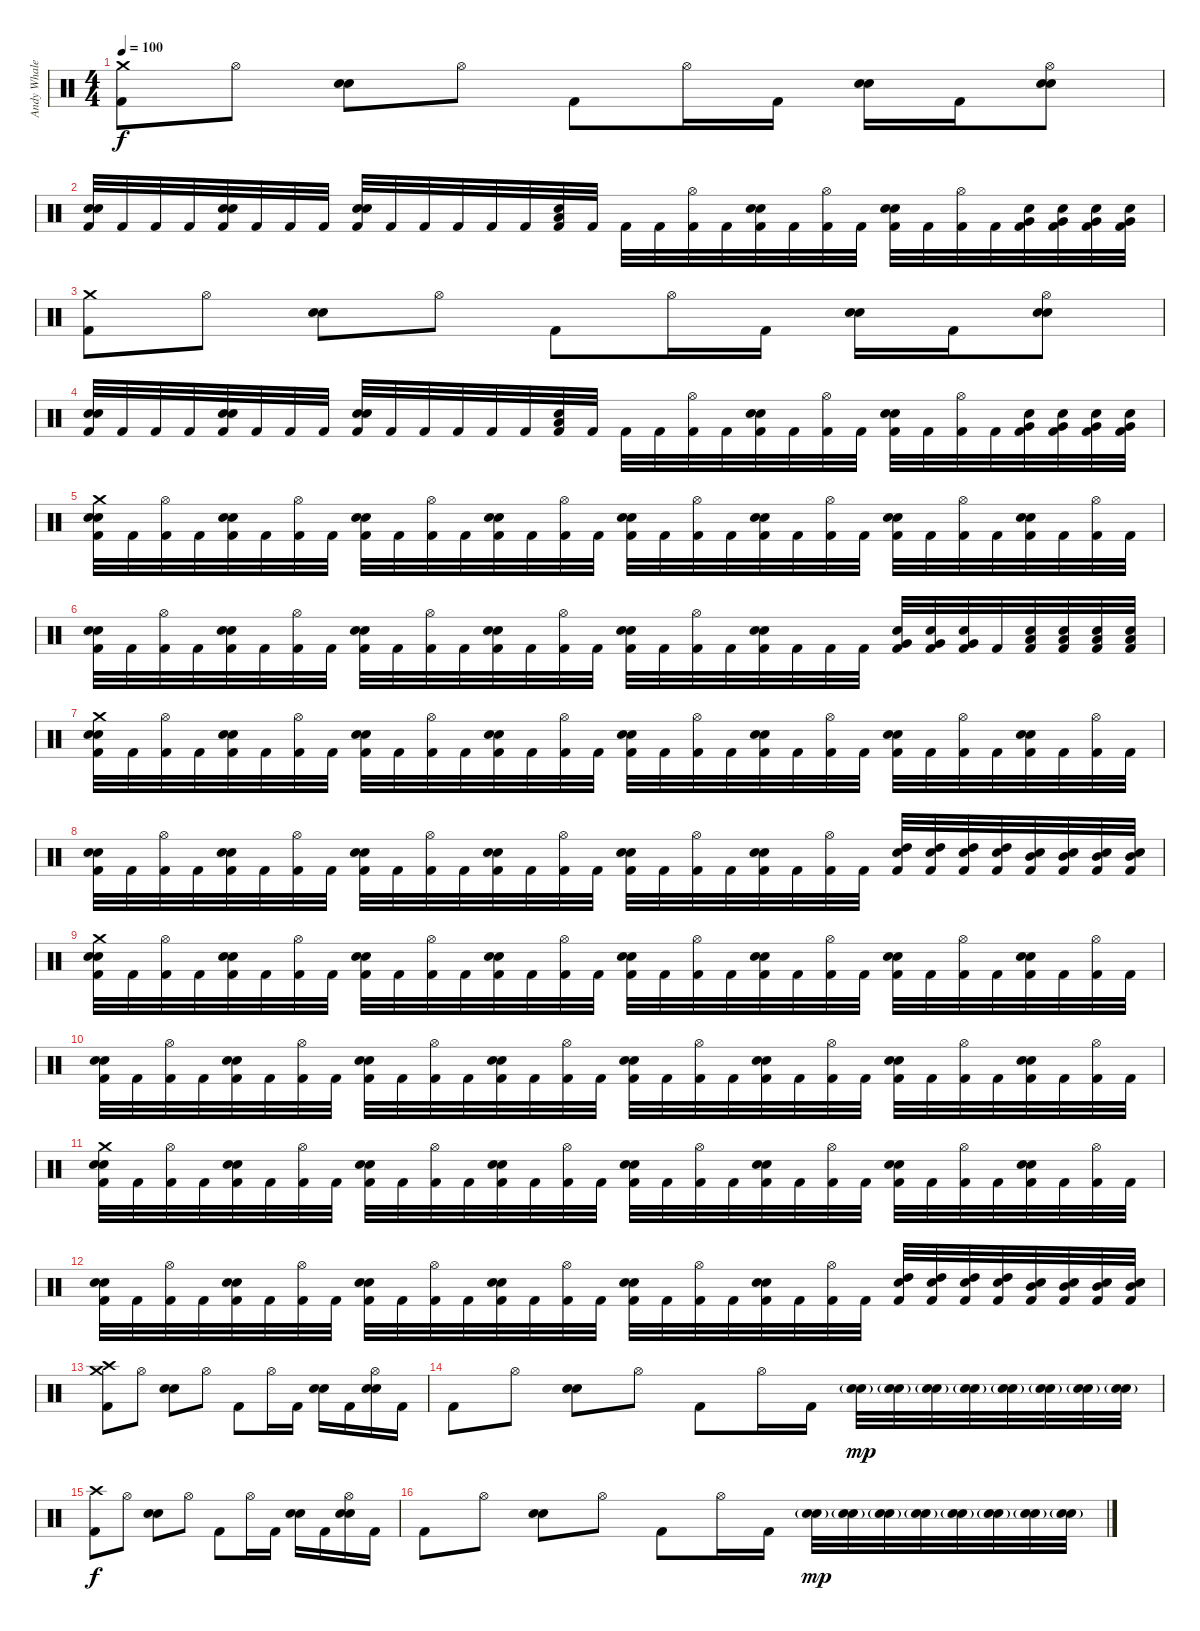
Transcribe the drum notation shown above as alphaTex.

\track ("Andy Whale" "Andy Whale") {instrument percussion}
\staff {score}
\articulation defaults
\ts (4 4)
\tempo 100
\clef neutral
\ks c
("Crash medium (hit)" "Kick (hit) 2").8{dy f} "Hi-Hat (open)".8 ("Snare (hit) 2" "Electric Snare (hit)").8 "Hi-Hat (open)".8 "Kick (hit) 2".8 "Hi-Hat (open)".16 "Kick (hit) 2".16 ("Snare (hit) 2" "Electric Snare (hit)").16 "Kick (hit) 2".16 ("Snare (hit) 2" "Hi-Hat (open)" "Electric Snare (hit)").8 |
("Snare (hit) 2" "Electric Snare (hit)" "Kick (hit) 2").32 "Kick (hit) 2".32 "Kick (hit) 2".32 "Kick (hit) 2".32 ("Snare (hit) 2" "Electric Snare (hit)" "Kick (hit) 2").32 "Kick (hit) 2".32 "Kick (hit) 2".32 "Kick (hit) 2".32 ("Snare (hit) 2" "Electric Snare (hit)" "Kick (hit) 2").32 "Kick (hit) 2".32 "Kick (hit) 2".32 "Kick (hit) 2".32 "Kick (hit) 2".32 "Kick (hit) 2".32 ("Low Floor Tom (hit)" "Electric Snare (hit)" "Kick (hit) 2").32 "Kick (hit) 2".32 "Kick (hit) 2".32 "Kick (hit) 2".32 ("Hi-Hat (open)" "Kick (hit) 2").32 "Kick (hit) 2".32 ("Snare (hit) 2" "Electric Snare (hit)" "Kick (hit) 2").32 "Kick (hit) 2".32 ("Hi-Hat (open)" "Kick (hit) 2").32 "Kick (hit) 2".32 ("Snare (hit) 2" "Electric Snare (hit)" "Kick (hit) 2").32 "Kick (hit) 2".32 ("Hi-Hat (open)" "Kick (hit) 2").32 "Kick (hit) 2".32 ("Very Low Tom (hit)" "Electric Snare (hit)" "Kick (hit) 2").32 ("Very Low Tom (hit)" "Electric Snare (hit)" "Kick (hit) 2").32 ("Very Low Tom (hit)" "Electric Snare (hit)" "Kick (hit) 2").32 ("Very Low Tom (hit)" "Electric Snare (hit)" "Kick (hit) 2").32 |
("Crash medium (hit)" "Kick (hit) 2").8 "Hi-Hat (open)".8 ("Snare (hit) 2" "Electric Snare (hit)").8 "Hi-Hat (open)".8 "Kick (hit) 2".8 "Hi-Hat (open)".16 "Kick (hit) 2".16 ("Snare (hit) 2" "Electric Snare (hit)").16 "Kick (hit) 2".16 ("Snare (hit) 2" "Hi-Hat (open)" "Electric Snare (hit)").8 |
("Snare (hit) 2" "Electric Snare (hit)" "Kick (hit) 2").32 "Kick (hit) 2".32 "Kick (hit) 2".32 "Kick (hit) 2".32 ("Snare (hit) 2" "Electric Snare (hit)" "Kick (hit) 2").32 "Kick (hit) 2".32 "Kick (hit) 2".32 "Kick (hit) 2".32 ("Snare (hit) 2" "Electric Snare (hit)" "Kick (hit) 2").32 "Kick (hit) 2".32 "Kick (hit) 2".32 "Kick (hit) 2".32 "Kick (hit) 2".32 "Kick (hit) 2".32 ("Low Floor Tom (hit)" "Electric Snare (hit)" "Kick (hit) 2").32 "Kick (hit) 2".32 "Kick (hit) 2".32 "Kick (hit) 2".32 ("Hi-Hat (open)" "Kick (hit) 2").32 "Kick (hit) 2".32 ("Snare (hit) 2" "Electric Snare (hit)" "Kick (hit) 2").32 "Kick (hit) 2".32 ("Hi-Hat (open)" "Kick (hit) 2").32 "Kick (hit) 2".32 ("Snare (hit) 2" "Electric Snare (hit)" "Kick (hit) 2").32 "Kick (hit) 2".32 ("Hi-Hat (open)" "Kick (hit) 2").32 "Kick (hit) 2".32 ("Very Low Tom (hit)" "Electric Snare (hit)" "Kick (hit) 2").32 ("Very Low Tom (hit)" "Electric Snare (hit)" "Kick (hit) 2").32 ("Very Low Tom (hit)" "Electric Snare (hit)" "Kick (hit) 2").32 ("Very Low Tom (hit)" "Electric Snare (hit)" "Kick (hit) 2").32 |
("Electric Snare (hit)" "Crash medium (hit)" "Snare (hit) 2" "Kick (hit) 2").32 "Kick (hit) 2".32 ("Hi-Hat (open)" "Kick (hit) 2").32 "Kick (hit) 2".32 ("Electric Snare (hit)" "Snare (hit) 2" "Kick (hit) 2").32 "Kick (hit) 2".32 ("Hi-Hat (open)" "Kick (hit) 2").32 "Kick (hit) 2".32 ("Electric Snare (hit)" "Snare (hit) 2" "Kick (hit) 2").32 "Kick (hit) 2".32 ("Hi-Hat (open)" "Kick (hit) 2").32 "Kick (hit) 2".32 ("Electric Snare (hit)" "Snare (hit) 2" "Kick (hit) 2").32 "Kick (hit) 2".32 ("Hi-Hat (open)" "Kick (hit) 2").32 "Kick (hit) 2".32 ("Electric Snare (hit)" "Snare (hit) 2" "Kick (hit) 2").32 "Kick (hit) 2".32 ("Hi-Hat (open)" "Kick (hit) 2").32 "Kick (hit) 2".32 ("Electric Snare (hit)" "Snare (hit) 2" "Kick (hit) 2").32 "Kick (hit) 2".32 ("Hi-Hat (open)" "Kick (hit) 2").32 "Kick (hit) 2".32 ("Electric Snare (hit)" "Snare (hit) 2" "Kick (hit) 2").32 "Kick (hit) 2".32 ("Hi-Hat (open)" "Kick (hit) 2").32 "Kick (hit) 2".32 ("Electric Snare (hit)" "Snare (hit) 2" "Kick (hit) 2").32 "Kick (hit) 2".32 ("Hi-Hat (open)" "Kick (hit) 2").32 "Kick (hit) 2".32 |
("Electric Snare (hit)" "Snare (hit) 2" "Kick (hit) 2").32 "Kick (hit) 2".32 ("Hi-Hat (open)" "Kick (hit) 2").32 "Kick (hit) 2".32 ("Electric Snare (hit)" "Snare (hit) 2" "Kick (hit) 2").32 "Kick (hit) 2".32 ("Hi-Hat (open)" "Kick (hit) 2").32 "Kick (hit) 2".32 ("Electric Snare (hit)" "Snare (hit) 2" "Kick (hit) 2").32 "Kick (hit) 2".32 ("Hi-Hat (open)" "Kick (hit) 2").32 "Kick (hit) 2".32 ("Electric Snare (hit)" "Snare (hit) 2" "Kick (hit) 2").32 "Kick (hit) 2".32 ("Hi-Hat (open)" "Kick (hit) 2").32 "Kick (hit) 2".32 ("Electric Snare (hit)" "Snare (hit) 2" "Kick (hit) 2").32 "Kick (hit) 2".32 ("Hi-Hat (open)" "Kick (hit) 2").32 "Kick (hit) 2".32 ("Electric Snare (hit)" "Snare (hit) 2" "Kick (hit) 2").32 "Kick (hit) 2".32 "Kick (hit) 2".32 "Kick (hit) 2".32 ("Very Low Tom (hit)" "Snare (hit) 2" "Kick (hit) 2").32 ("Very Low Tom (hit)" "Snare (hit) 2" "Kick (hit) 2").32 ("Very Low Tom (hit)" "Snare (hit) 2" "Kick (hit) 2").32 "Kick (hit) 2".32 ("Low Floor Tom (hit)" "Snare (hit) 2" "Kick (hit) 2").32 ("Low Floor Tom (hit)" "Snare (hit) 2" "Kick (hit) 2").32 ("Low Floor Tom (hit)" "Snare (hit) 2" "Kick (hit) 2").32 ("Low Floor Tom (hit)" "Snare (hit) 2" "Kick (hit) 2").32 |
("Electric Snare (hit)" "Crash medium (hit)" "Snare (hit) 2" "Kick (hit) 2").32 "Kick (hit) 2".32 ("Hi-Hat (open)" "Kick (hit) 2").32 "Kick (hit) 2".32 ("Electric Snare (hit)" "Snare (hit) 2" "Kick (hit) 2").32 "Kick (hit) 2".32 ("Hi-Hat (open)" "Kick (hit) 2").32 "Kick (hit) 2".32 ("Electric Snare (hit)" "Snare (hit) 2" "Kick (hit) 2").32 "Kick (hit) 2".32 ("Hi-Hat (open)" "Kick (hit) 2").32 "Kick (hit) 2".32 ("Electric Snare (hit)" "Snare (hit) 2" "Kick (hit) 2").32 "Kick (hit) 2".32 ("Hi-Hat (open)" "Kick (hit) 2").32 "Kick (hit) 2".32 ("Electric Snare (hit)" "Snare (hit) 2" "Kick (hit) 2").32 "Kick (hit) 2".32 ("Hi-Hat (open)" "Kick (hit) 2").32 "Kick (hit) 2".32 ("Electric Snare (hit)" "Snare (hit) 2" "Kick (hit) 2").32 "Kick (hit) 2".32 ("Hi-Hat (open)" "Kick (hit) 2").32 "Kick (hit) 2".32 ("Electric Snare (hit)" "Snare (hit) 2" "Kick (hit) 2").32 "Kick (hit) 2".32 ("Hi-Hat (open)" "Kick (hit) 2").32 "Kick (hit) 2".32 ("Electric Snare (hit)" "Snare (hit) 2" "Kick (hit) 2").32 "Kick (hit) 2".32 ("Hi-Hat (open)" "Kick (hit) 2").32 "Kick (hit) 2".32 |
("Electric Snare (hit)" "Snare (hit) 2" "Kick (hit) 2").32 "Kick (hit) 2".32 ("Hi-Hat (open)" "Kick (hit) 2").32 "Kick (hit) 2".32 ("Electric Snare (hit)" "Snare (hit) 2" "Kick (hit) 2").32 "Kick (hit) 2".32 ("Hi-Hat (open)" "Kick (hit) 2").32 "Kick (hit) 2".32 ("Electric Snare (hit)" "Snare (hit) 2" "Kick (hit) 2").32 "Kick (hit) 2".32 ("Hi-Hat (open)" "Kick (hit) 2").32 "Kick (hit) 2".32 ("Electric Snare (hit)" "Snare (hit) 2" "Kick (hit) 2").32 "Kick (hit) 2".32 ("Hi-Hat (open)" "Kick (hit) 2").32 "Kick (hit) 2".32 ("Electric Snare (hit)" "Snare (hit) 2" "Kick (hit) 2").32 "Kick (hit) 2".32 ("Hi-Hat (open)" "Kick (hit) 2").32 "Kick (hit) 2".32 ("Electric Snare (hit)" "Snare (hit) 2" "Kick (hit) 2").32 "Kick (hit) 2".32 ("Hi-Hat (open)" "Kick (hit) 2").32 "Kick (hit) 2".32 ("High Tom (hit)" "Electric Snare (hit)" "Kick (hit) 2").32 ("High Tom (hit)" "Electric Snare (hit)" "Kick (hit) 2").32 ("High Tom (hit)" "Electric Snare (hit)" "Kick (hit) 2").32 ("High Tom (hit)" "Electric Snare (hit)" "Kick (hit) 2").32 ("Mid Tom (hit)" "Snare (hit) 2" "Kick (hit) 2").32 ("Mid Tom (hit)" "Snare (hit) 2" "Kick (hit) 2").32 ("Mid Tom (hit)" "Snare (hit) 2" "Kick (hit) 2").32 ("Mid Tom (hit)" "Snare (hit) 2" "Kick (hit) 2").32 |
("Electric Snare (hit)" "Crash medium (hit)" "Snare (hit) 2" "Kick (hit) 2").32 "Kick (hit) 2".32 ("Hi-Hat (open)" "Kick (hit) 2").32 "Kick (hit) 2".32 ("Electric Snare (hit)" "Snare (hit) 2" "Kick (hit) 2").32 "Kick (hit) 2".32 ("Hi-Hat (open)" "Kick (hit) 2").32 "Kick (hit) 2".32 ("Electric Snare (hit)" "Snare (hit) 2" "Kick (hit) 2").32 "Kick (hit) 2".32 ("Hi-Hat (open)" "Kick (hit) 2").32 "Kick (hit) 2".32 ("Electric Snare (hit)" "Snare (hit) 2" "Kick (hit) 2").32 "Kick (hit) 2".32 ("Hi-Hat (open)" "Kick (hit) 2").32 "Kick (hit) 2".32 ("Electric Snare (hit)" "Snare (hit) 2" "Kick (hit) 2").32 "Kick (hit) 2".32 ("Hi-Hat (open)" "Kick (hit) 2").32 "Kick (hit) 2".32 ("Electric Snare (hit)" "Snare (hit) 2" "Kick (hit) 2").32 "Kick (hit) 2".32 ("Hi-Hat (open)" "Kick (hit) 2").32 "Kick (hit) 2".32 ("Electric Snare (hit)" "Snare (hit) 2" "Kick (hit) 2").32 "Kick (hit) 2".32 ("Hi-Hat (open)" "Kick (hit) 2").32 "Kick (hit) 2".32 ("Electric Snare (hit)" "Snare (hit) 2" "Kick (hit) 2").32 "Kick (hit) 2".32 ("Hi-Hat (open)" "Kick (hit) 2").32 "Kick (hit) 2".32 |
("Electric Snare (hit)" "Snare (hit) 2" "Kick (hit) 2").32 "Kick (hit) 2".32 ("Hi-Hat (open)" "Kick (hit) 2").32 "Kick (hit) 2".32 ("Electric Snare (hit)" "Snare (hit) 2" "Kick (hit) 2").32 "Kick (hit) 2".32 ("Hi-Hat (open)" "Kick (hit) 2").32 "Kick (hit) 2".32 ("Electric Snare (hit)" "Snare (hit) 2" "Kick (hit) 2").32 "Kick (hit) 2".32 ("Hi-Hat (open)" "Kick (hit) 2").32 "Kick (hit) 2".32 ("Electric Snare (hit)" "Snare (hit) 2" "Kick (hit) 2").32 "Kick (hit) 2".32 ("Hi-Hat (open)" "Kick (hit) 2").32 "Kick (hit) 2".32 ("Electric Snare (hit)" "Snare (hit) 2" "Kick (hit) 2").32 "Kick (hit) 2".32 ("Hi-Hat (open)" "Kick (hit) 2").32 "Kick (hit) 2".32 ("Electric Snare (hit)" "Snare (hit) 2" "Kick (hit) 2").32 "Kick (hit) 2".32 ("Hi-Hat (open)" "Kick (hit) 2").32 "Kick (hit) 2".32 ("Electric Snare (hit)" "Snare (hit) 2" "Kick (hit) 2").32 "Kick (hit) 2".32 ("Hi-Hat (open)" "Kick (hit) 2").32 "Kick (hit) 2".32 ("Electric Snare (hit)" "Snare (hit) 2" "Kick (hit) 2").32 "Kick (hit) 2".32 ("Hi-Hat (open)" "Kick (hit) 2").32 "Kick (hit) 2".32 |
("Electric Snare (hit)" "Crash medium (hit)" "Snare (hit) 2" "Kick (hit) 2").32 "Kick (hit) 2".32 ("Hi-Hat (open)" "Kick (hit) 2").32 "Kick (hit) 2".32 ("Electric Snare (hit)" "Snare (hit) 2" "Kick (hit) 2").32 "Kick (hit) 2".32 ("Hi-Hat (open)" "Kick (hit) 2").32 "Kick (hit) 2".32 ("Electric Snare (hit)" "Snare (hit) 2" "Kick (hit) 2").32 "Kick (hit) 2".32 ("Hi-Hat (open)" "Kick (hit) 2").32 "Kick (hit) 2".32 ("Electric Snare (hit)" "Snare (hit) 2" "Kick (hit) 2").32 "Kick (hit) 2".32 ("Hi-Hat (open)" "Kick (hit) 2").32 "Kick (hit) 2".32 ("Electric Snare (hit)" "Snare (hit) 2" "Kick (hit) 2").32 "Kick (hit) 2".32 ("Hi-Hat (open)" "Kick (hit) 2").32 "Kick (hit) 2".32 ("Electric Snare (hit)" "Snare (hit) 2" "Kick (hit) 2").32 "Kick (hit) 2".32 ("Hi-Hat (open)" "Kick (hit) 2").32 "Kick (hit) 2".32 ("Electric Snare (hit)" "Snare (hit) 2" "Kick (hit) 2").32 "Kick (hit) 2".32 ("Hi-Hat (open)" "Kick (hit) 2").32 "Kick (hit) 2".32 ("Electric Snare (hit)" "Snare (hit) 2" "Kick (hit) 2").32 "Kick (hit) 2".32 ("Hi-Hat (open)" "Kick (hit) 2").32 "Kick (hit) 2".32 |
("Electric Snare (hit)" "Snare (hit) 2" "Kick (hit) 2").32 "Kick (hit) 2".32 ("Hi-Hat (open)" "Kick (hit) 2").32 "Kick (hit) 2".32 ("Electric Snare (hit)" "Snare (hit) 2" "Kick (hit) 2").32 "Kick (hit) 2".32 ("Hi-Hat (open)" "Kick (hit) 2").32 "Kick (hit) 2".32 ("Electric Snare (hit)" "Snare (hit) 2" "Kick (hit) 2").32 "Kick (hit) 2".32 ("Hi-Hat (open)" "Kick (hit) 2").32 "Kick (hit) 2".32 ("Electric Snare (hit)" "Snare (hit) 2" "Kick (hit) 2").32 "Kick (hit) 2".32 ("Hi-Hat (open)" "Kick (hit) 2").32 "Kick (hit) 2".32 ("Electric Snare (hit)" "Snare (hit) 2" "Kick (hit) 2").32 "Kick (hit) 2".32 ("Hi-Hat (open)" "Kick (hit) 2").32 "Kick (hit) 2".32 ("Electric Snare (hit)" "Snare (hit) 2" "Kick (hit) 2").32 "Kick (hit) 2".32 ("Hi-Hat (open)" "Kick (hit) 2").32 "Kick (hit) 2".32 ("High Tom (hit)" "Electric Snare (hit)" "Kick (hit) 2").32 ("High Tom (hit)" "Electric Snare (hit)" "Kick (hit) 2").32 ("High Tom (hit)" "Electric Snare (hit)" "Kick (hit) 2").32 ("High Tom (hit)" "Electric Snare (hit)" "Kick (hit) 2").32 ("Mid Tom (hit)" "Snare (hit) 2" "Kick (hit) 2").32 ("Mid Tom (hit)" "Snare (hit) 2" "Kick (hit) 2").32 ("Mid Tom (hit)" "Snare (hit) 2" "Kick (hit) 2").32 ("Mid Tom (hit)" "Snare (hit) 2" "Kick (hit) 2").32 |
("Crash medium (hit)" "Crash high (hit)" "Kick (hit) 2").8 "Hi-Hat (open)".8 ("Snare (hit) 2" "Electric Snare (hit)").8 "Hi-Hat (open)".8 "Kick (hit) 2".8 "Hi-Hat (open)".16 "Kick (hit) 2".16 ("Snare (hit) 2" "Electric Snare (hit)").16 "Kick (hit) 2".16 ("Snare (hit) 2" "Hi-Hat (open)" "Electric Snare (hit)").16 "Kick (hit) 2".16 |
"Kick (hit) 2".8 "Hi-Hat (open)".8 ("Snare (hit) 2" "Electric Snare (hit)").8 "Hi-Hat (open)".8 "Kick (hit) 2".8 "Hi-Hat (open)".16 "Kick (hit) 2".16 ("Snare (hit) 2"{g} "Electric Snare (hit)").32{dy mp} ("Snare (hit) 2"{g} "Electric Snare (hit)").32 ("Snare (hit) 2"{g} "Electric Snare (hit)").32 ("Snare (hit) 2"{g} "Electric Snare (hit)").32 ("Snare (hit) 2"{g} "Electric Snare (hit)").32 ("Snare (hit) 2"{g} "Electric Snare (hit)").32 ("Snare (hit) 2"{g} "Electric Snare (hit)").32 ("Snare (hit) 2"{g} "Electric Snare (hit)").32 |
("Crash high (hit)" "Kick (hit) 2").8{dy f} "Hi-Hat (open)".8 ("Snare (hit) 2" "Electric Snare (hit)").8 "Hi-Hat (open)".8 "Kick (hit) 2".8 "Hi-Hat (open)".16 "Kick (hit) 2".16 ("Snare (hit) 2" "Electric Snare (hit)").16 "Kick (hit) 2".16 ("Snare (hit) 2" "Hi-Hat (open)" "Electric Snare (hit)").16 "Kick (hit) 2".16 |
"Kick (hit) 2".8 "Hi-Hat (open)".8 ("Snare (hit) 2" "Electric Snare (hit)").8 "Hi-Hat (open)".8 "Kick (hit) 2".8 "Hi-Hat (open)".16 "Kick (hit) 2".16 ("Snare (hit) 2"{g} "Electric Snare (hit)").32{dy mp} ("Snare (hit) 2"{g} "Electric Snare (hit)").32 ("Snare (hit) 2"{g} "Electric Snare (hit)").32 ("Snare (hit) 2"{g} "Electric Snare (hit)").32 ("Snare (hit) 2"{g} "Electric Snare (hit)").32 ("Snare (hit) 2"{g} "Electric Snare (hit)").32 ("Snare (hit) 2"{g} "Electric Snare (hit)").32 ("Snare (hit) 2"{g} "Electric Snare (hit)").32
